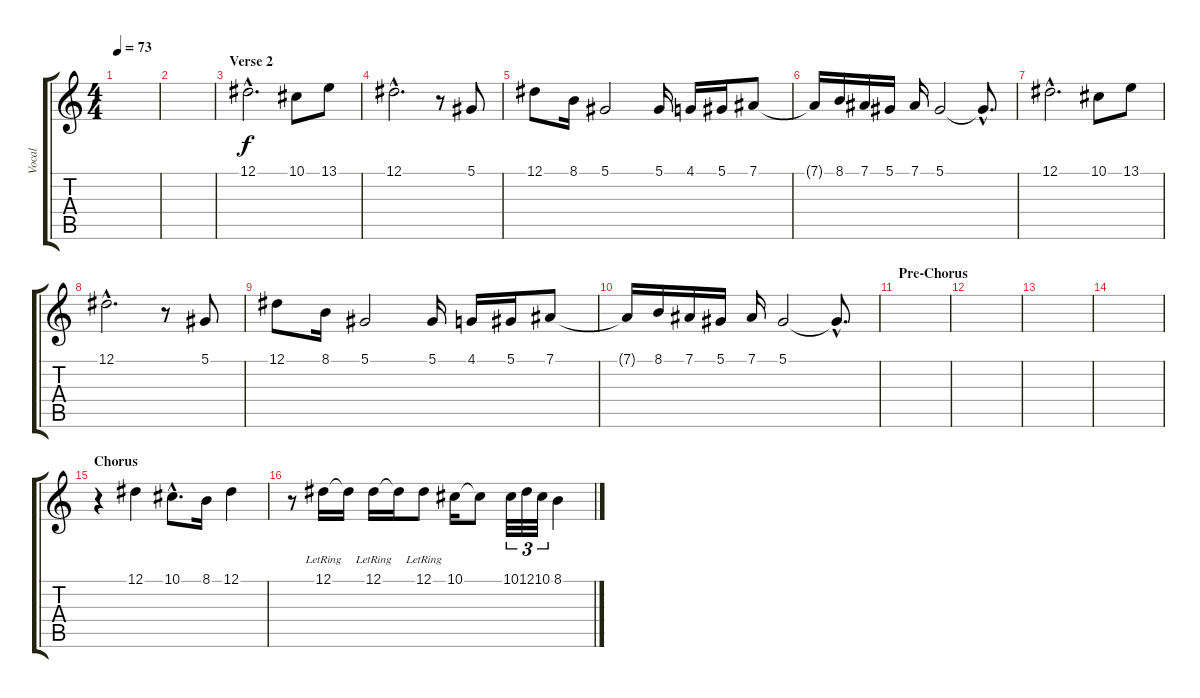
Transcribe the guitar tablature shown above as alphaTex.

\track ("Vocal" "Vocal") {instrument lead6voice}
\staff {score tabs}
\tuning (Eb4 Bb3 Gb3 Db3 Ab2 Eb2) {hide}
\ts (4 4)
\tempo 73
\clef g2
\ks c
|
|
\section ("" "Verse 2")
12.1{hac}.2{d} 10.1.8 13.1.8 |
12.1{hac}.2{d} r.8 5.1.8 |
12.1.8 8.1.16 5.1.2 5.1.16 4.1.16 5.1.16 7.1.8 |
7.1{t}.16 8.1.16 7.1.16 5.1.16 7.1.16 5.1.2 5.1{hac t}.8{d} |
12.1{hac}.2{d} 10.1.8 13.1.8 |
12.1{hac}.2{d} r.8 5.1.8 |
12.1.8 8.1.16 5.1.2 5.1.16 4.1.16 5.1.16 7.1.8 |
7.1{t}.16 8.1.16 7.1.16 5.1.16 7.1.16 5.1.2 5.1{hac t}.8{d} |
\section ("" "Pre-Chorus")
|
|
|
|
\section ("" "Chorus")
r.4 12.1.4 10.1{hac}.8{d} 8.1.16 12.1.4 |
r.8 12.1{lr}.16 12.1{t}.16 12.1{lr}.16 12.1{t}.16 12.1{lr}.8 10.1.16 10.1{t}.8 10.1.32{tu (3 2)} 12.1.32{tu (3 2)} 10.1.32{tu (3 2)} 8.1.4
